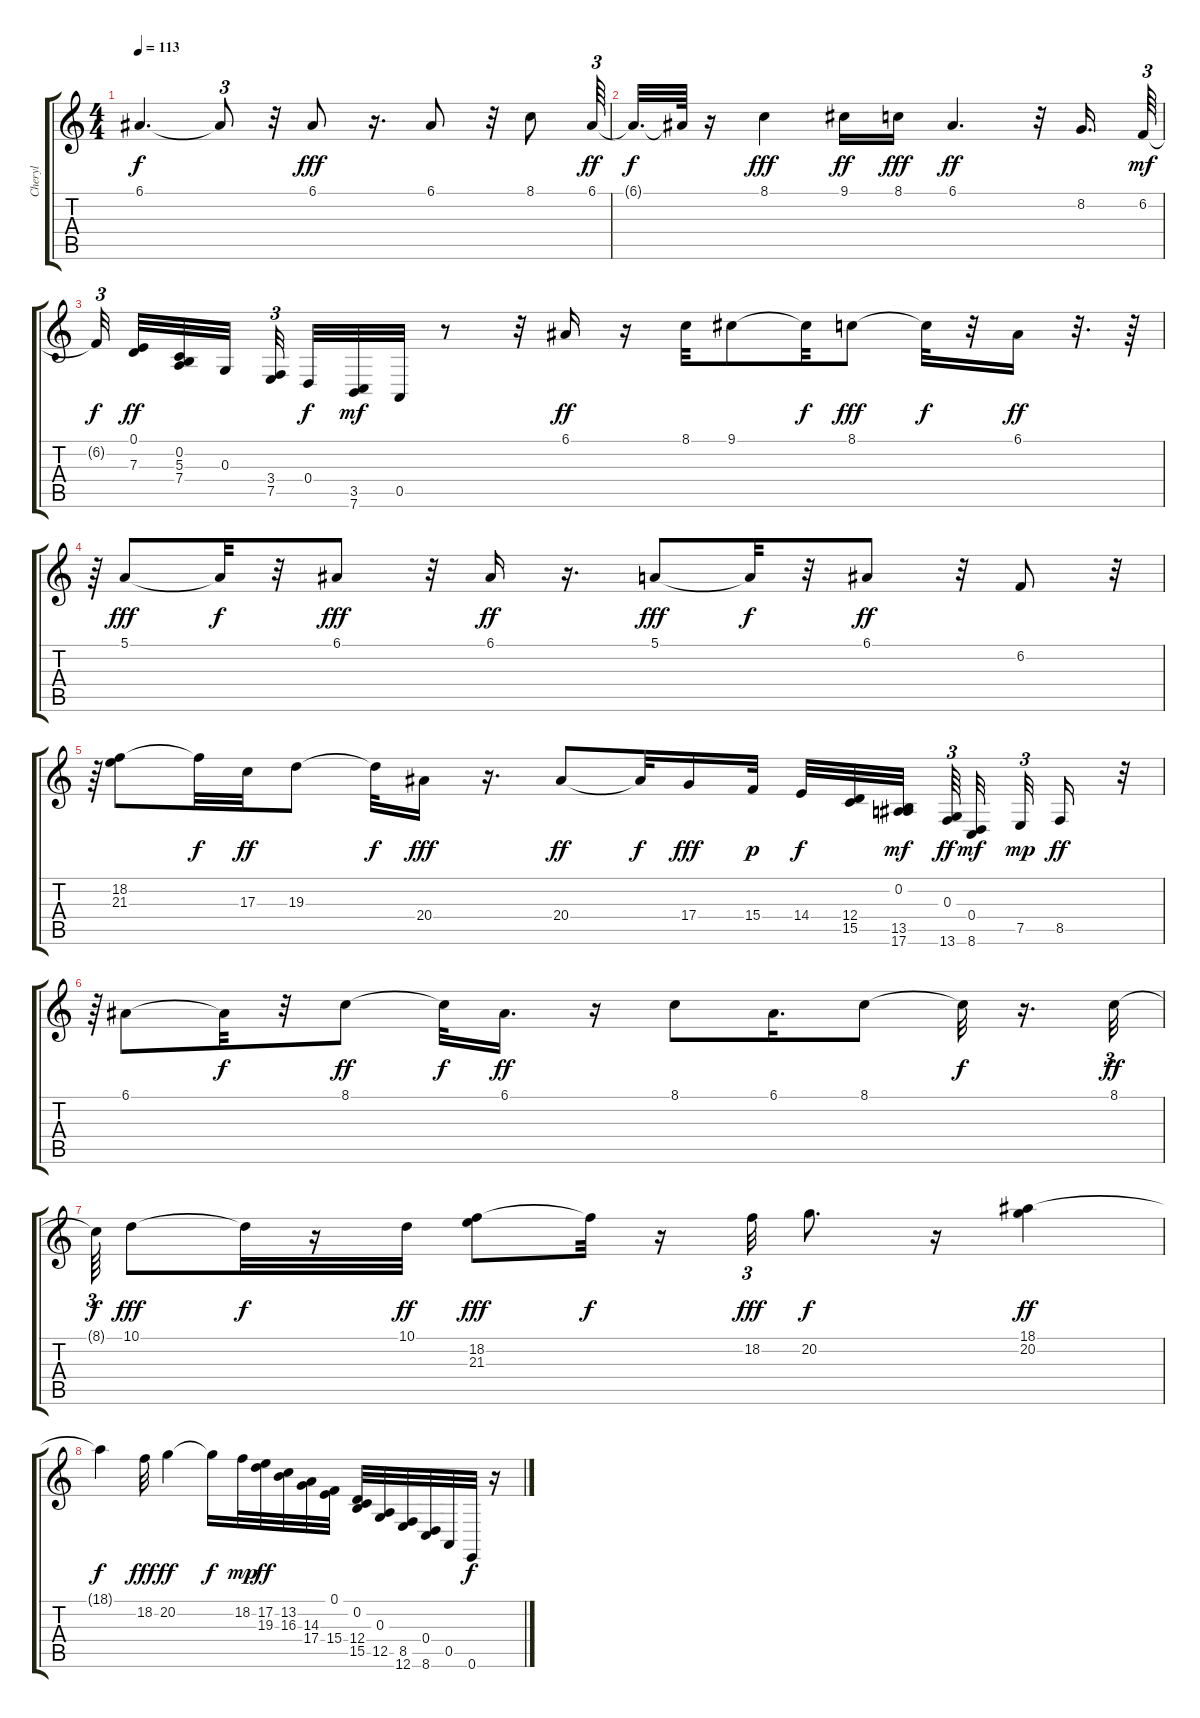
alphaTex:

\track ("Cheryl" "Cheryl") {instrument panflute}
\staff {score tabs}
\tuning (E4 B3 G3 D3 A2 E2) {hide}
\ts (4 4)
\tempo 113
\clef g2
\ks c
6.1{t}.4{d dy f} 6.1{t}.8{tu (3 2)} r.32 6.1.8{dy fff} r.16{d} 6.1.8 r.32 8.1.8 6.1.64{tu (3 2) dy ff} |
6.1{t}.32{d dy f} 6.1{t}.64 r.16 8.1.4{dy fff} 9.1.16{dy ff} 8.1.16{dy fff} 6.1.4{d dy ff} r.32 8.2.16{d} 6.2.64{tu (3 2) dy mf} |
6.2{t}.32{tu (3 2) dy f beam splitsecondary} (0.1 7.3).32{dy ff} (0.2 5.3 7.4).32 0.3.32{beam splitsecondary} (3.4 7.5).32{tu (3 2) beam splitsecondary} 0.4.32{dy f} (3.5 7.6).32{dy mf} 0.5.32 r.8 r.32 6.1.16{dy ff} r.16 8.1.32 9.1.8 9.1{t}.32{dy f} 8.1.8{dy fff} 8.1{t}.32{dy f} r.32 6.1.16{dy ff} r.32{d} r.64 |
r.64{tu (3 2)} 5.1.8{dy fff} 5.1{t}.32{dy f} r.32 6.1.8{dy fff} r.32 6.1.16{dy ff} r.16{d} 5.1.8{dy fff} 5.1{t}.32{dy f} r.32 6.1.8{dy ff} r.32 6.2.8 r.32{tu (3 2)} |
r.64{tu (3 2)} (18.2 21.3).8 18.2{t}.32{dy f} 17.3.32{dy ff} 19.3.8 19.3{t}.32{dy f} 20.4.16{dy fff} r.16{d} 20.4.8{dy ff} 20.4{t}.32{dy f} 17.4.16{dy fff} 15.4.32{dy p} 14.4.32{dy f} (12.4 15.5).32 (0.2 13.5 17.6).32{dy mf beam splitsecondary} (0.3 13.6).64{tu (3 2) dy ff beam splitsecondary} (0.4 8.6).32{dy mf beam splitsecondary} 7.5.32{tu (3 2) dy mp} 8.5.16{dy ff} r.32{tu (3 2)} |
r.64{tu (3 2)} 6.1.8 6.1{t}.32{dy f} r.32 8.1.8{dy ff} 8.1{t}.32{dy f} 6.1.16{d dy ff} r.16 8.1.8 6.1.16{d} 8.1.8 8.1{t}.32{dy f} r.16{d} 8.1.32{tu (3 2) dy ff} |
8.1{t}.64{tu (3 2) dy f} 10.1.8{dy fff} 10.1{t}.32{dy f} r.16 10.1.32{dy ff} (18.2 21.3).8{dy fff} 18.2{t}.32{dy f} r.16 18.2.32{tu (3 2) dy fff} 20.2.8{d dy f} r.16 (18.1 20.2).4{dy ff} |
18.1{t}.4{dy f} 18.2.32{dy fff} 20.2.4{dy ff} 20.2{t}.16{dy f} 18.2.32{dy mp} (17.2 19.3).32{dy ff} (13.2 16.3).32 (14.3 17.4).32 (0.1 15.4).32 (0.2 12.4 15.5).32 (0.3 12.5).32 (8.5 12.6).32 (0.4 8.6).32 0.5.32 0.6.32{dy f} r.16
